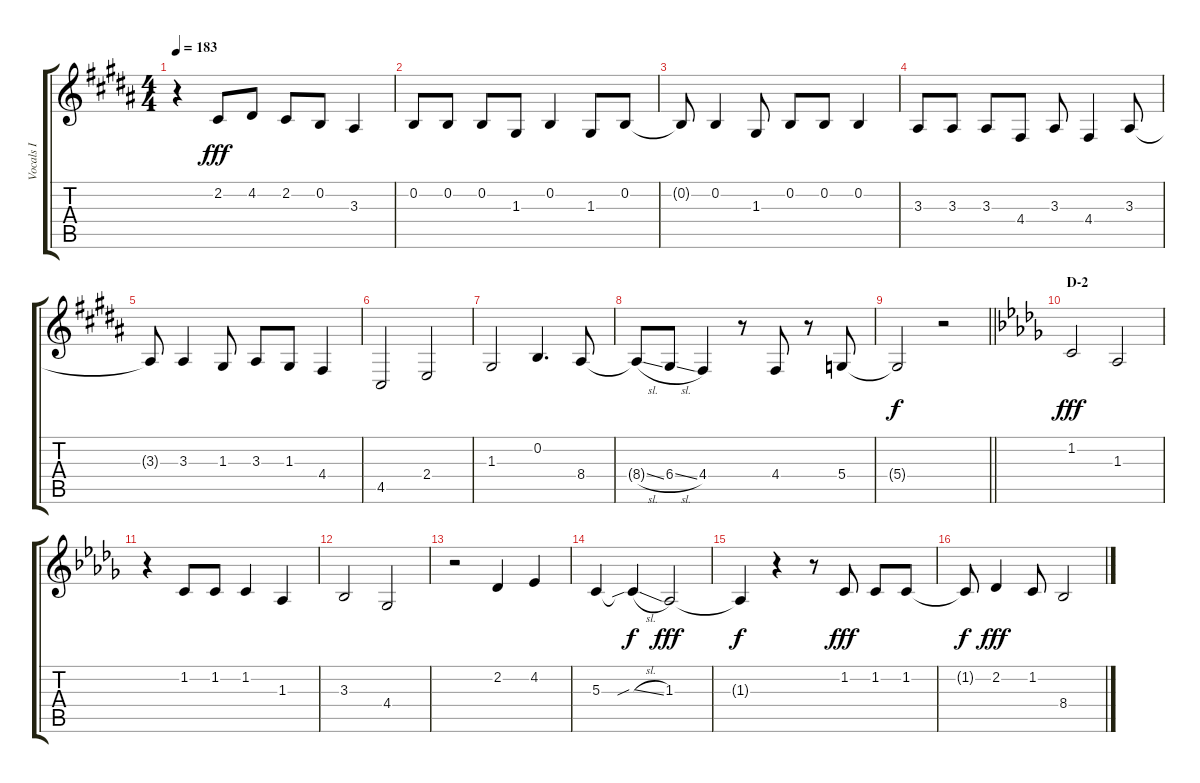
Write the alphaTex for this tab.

\track ("Vocals I" "Vocals I") {instrument voiceoohs}
\staff {score tabs}
\tuning (E4 B3 G3 D3 A2 E2) {hide}
\ts (4 4)
\tempo 183
\clef g2
\ks b
r.4{dy fff} 2.2.8 4.2.8 2.2.8 0.2.8 3.3.4 |
0.2.8 0.2.8 0.2.8 1.3.8 0.2.4 1.3.8 0.2.8 |
0.2{t}.8 0.2.4 1.3.8 0.2.8 0.2.8 0.2.4 |
3.3.8 3.3.8 3.3.8 4.4.8 3.3.8 4.4.4 3.3.8 |
3.3{t}.8 3.3.4 1.3.8 3.3.8 1.3.8 4.4.4 |
4.5.2 2.4.2 |
1.3.2 0.2.4{d} 8.4.8 |
8.4{sl t}.8 6.4{sl}.8 4.4.4 r.8 4.4.8 r.8 5.4.8 |
\barLineRight lightlight
5.4{t}.2{dy f} r.2 |
\section ("" "D-2")
\ks db
1.2.2{dy fff} 1.3.2 |
r.4 1.2.8 1.2.8 1.2.4 1.3.4 |
3.3.2 4.4.2 |
r.2 2.2.4 4.2.4 |
5.3.4 5.3{sib sl t}.4{dy f} 1.3.2{dy fff} |
1.3{t}.4{dy f} r.4 r.8 1.2.8{dy fff} 1.2.8 1.2.8 |
1.2{t}.8{dy f} 2.2.4{dy fff} 1.2.8 8.4.2
